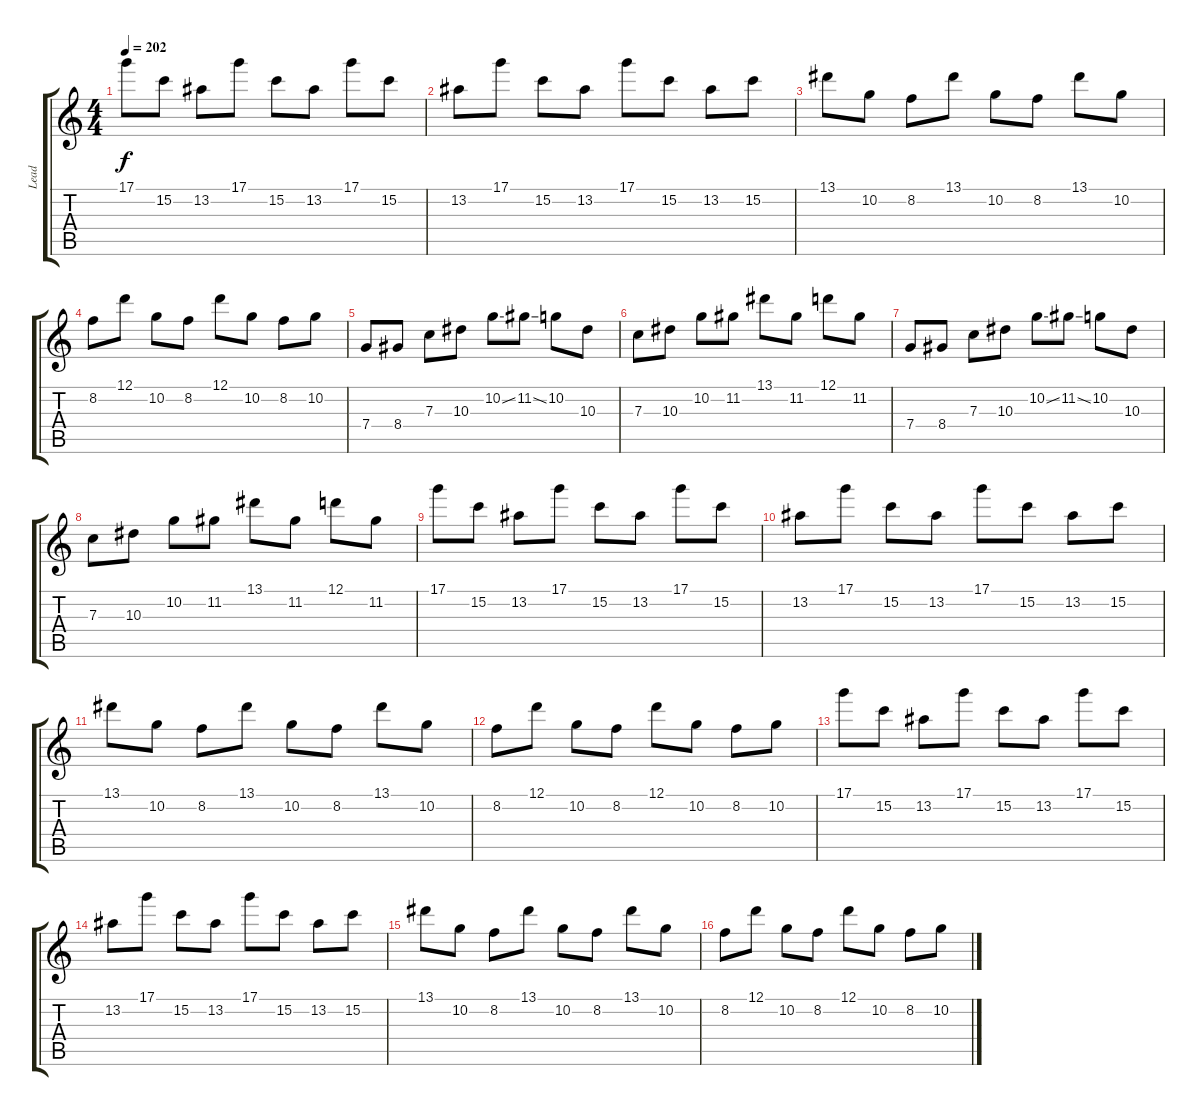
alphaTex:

\track ("Lead" "Lead") {instrument distortionguitar}
\staff {score tabs}
\tuning (D4 A3 F3 C3 G2 C2) {hide}
\ts (4 4)
\tempo 202
\clef g2
\ks c
17.1.8{dy f} 15.2.8 13.2.8 17.1.8 15.2.8 13.2.8 17.1.8 15.2.8 |
13.2.8 17.1.8 15.2.8 13.2.8 17.1.8 15.2.8 13.2.8 15.2.8 |
13.1.8 10.2.8 8.2.8 13.1.8 10.2.8 8.2.8 13.1.8 10.2.8 |
8.2.8 12.1.8 10.2.8 8.2.8 12.1.8 10.2.8 8.2.8 10.2.8 |
7.4.8 8.4.8 7.3.8 10.3.8 10.2{ss}.8 11.2{ss}.8 10.2.8 10.3.8 |
7.3.8 10.3.8 10.2.8 11.2.8 13.1.8 11.2.8 12.1.8 11.2.8 |
7.4.8 8.4.8 7.3.8 10.3.8 10.2{ss}.8 11.2{ss}.8 10.2.8 10.3.8 |
7.3.8 10.3.8 10.2.8 11.2.8 13.1.8 11.2.8 12.1.8 11.2.8 |
17.1.8 15.2.8 13.2.8 17.1.8 15.2.8 13.2.8 17.1.8 15.2.8 |
13.2.8 17.1.8 15.2.8 13.2.8 17.1.8 15.2.8 13.2.8 15.2.8 |
13.1.8 10.2.8 8.2.8 13.1.8 10.2.8 8.2.8 13.1.8 10.2.8 |
8.2.8 12.1.8 10.2.8 8.2.8 12.1.8 10.2.8 8.2.8 10.2.8 |
17.1.8 15.2.8 13.2.8 17.1.8 15.2.8 13.2.8 17.1.8 15.2.8 |
13.2.8 17.1.8 15.2.8 13.2.8 17.1.8 15.2.8 13.2.8 15.2.8 |
13.1.8 10.2.8 8.2.8 13.1.8 10.2.8 8.2.8 13.1.8 10.2.8 |
8.2.8 12.1.8 10.2.8 8.2.8 12.1.8 10.2.8 8.2.8 10.2.8
